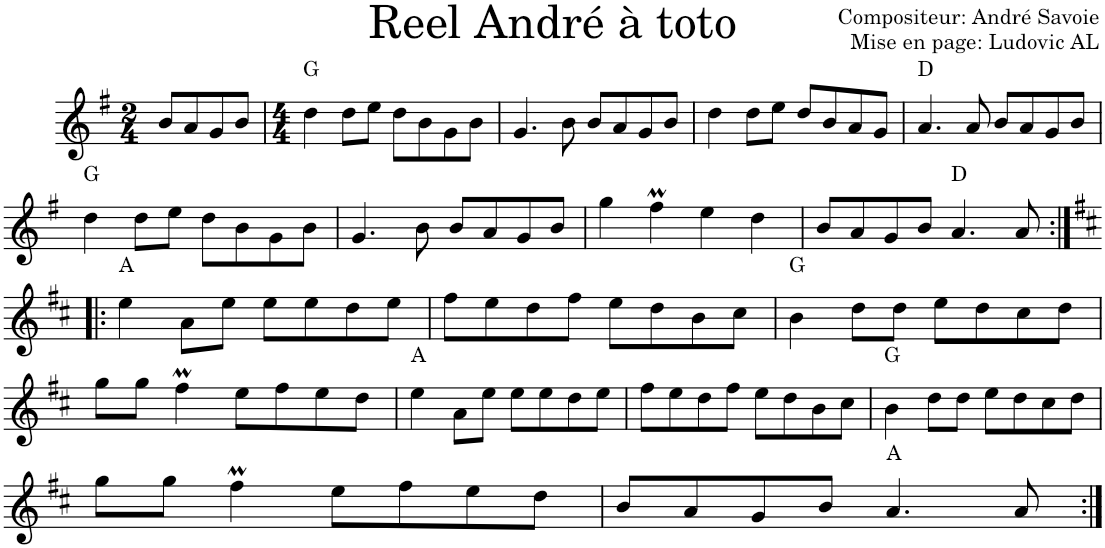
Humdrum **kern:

**kern	**harte
*part1	*part1
*staff1	*
*I"Violon	*
*I'Vln.	*
*clefG2	*
*k[f#]	*
*M2/4	*
=1	=1
8b/L	.
8a/	.
8g/	.
8b/J	.
=2	=2
*M4/4	*
4dd\	G:maj
8dd\L	.
8ee\J	.
8dd\L	.
8b\	.
8g\	.
8b\J	.
=3	=3
4.g/	.
8b\	.
8b/L	.
8a/	.
8g/	.
8b/J	.
=4	=4
4dd\	.
8dd\L	.
8ee\J	.
8dd/L	.
8b/	.
8a/	.
8g/J	.
=5	=5
4.a/	D:maj
8a/	.
8b/L	.
8a/	.
8g/	.
8b/J	.
!!LO:LB:g=z
=6	=6
4dd\	G:maj
8dd\L	.
8ee\J	.
8dd\L	.
8b\	.
8g\	.
8b\J	.
=7	=7
4.g/	.
8b\	.
8b/L	.
8a/	.
8g/	.
8b/J	.
=8	=8
4gg\	.
4ff#m\	.
4ee\	.
4dd\	.
=9	=9
8b/L	.
8a/	.
8g/	.
8b/J	.
4.a/	D:maj
8a/	.
!!LO:LB:g=z
=10:|!|:	=10:|!|:
*k[f#c#]	*
4ee\	A:maj
8a\L	.
8ee\J	.
8ee\L	.
8ee\	.
8dd\	.
8ee\J	.
=11	=11
8ff#\L	.
8ee\	.
8dd\	.
8ff#\J	.
8ee\L	.
8dd\	.
8b\	.
8cc#\J	.
=12	=12
4b\	G:maj
8dd\L	.
8dd\J	.
8ee\L	.
8dd\	.
8cc#\	.
8dd\J	.
!!LO:LB:g=z
=13	=13
8gg\L	.
8gg\J	.
4ff#m\	.
8ee\L	.
8ff#\	.
8ee\	.
8dd\J	.
=14	=14
4ee\	A:maj
8a\L	.
8ee\J	.
8ee\L	.
8ee\	.
8dd\	.
8ee\J	.
=15	=15
8ff#\L	.
8ee\	.
8dd\	.
8ff#\J	.
8ee\L	.
8dd\	.
8b\	.
8cc#\J	.
=16	=16
4b\	G:maj
8dd\L	.
8dd\J	.
8ee\L	.
8dd\	.
8cc#\	.
8dd\J	.
!!LO:LB:g=z
=17	=17
8gg\L	.
8gg\J	.
4ff#m\	.
8ee\L	.
8ff#\	.
8ee\	.
8dd\J	.
=18	=18
8b/L	.
8a/	.
8g/	.
8b/J	.
4.a/	A:maj
8a/	.
=:|!	=:|!
*-	*-
